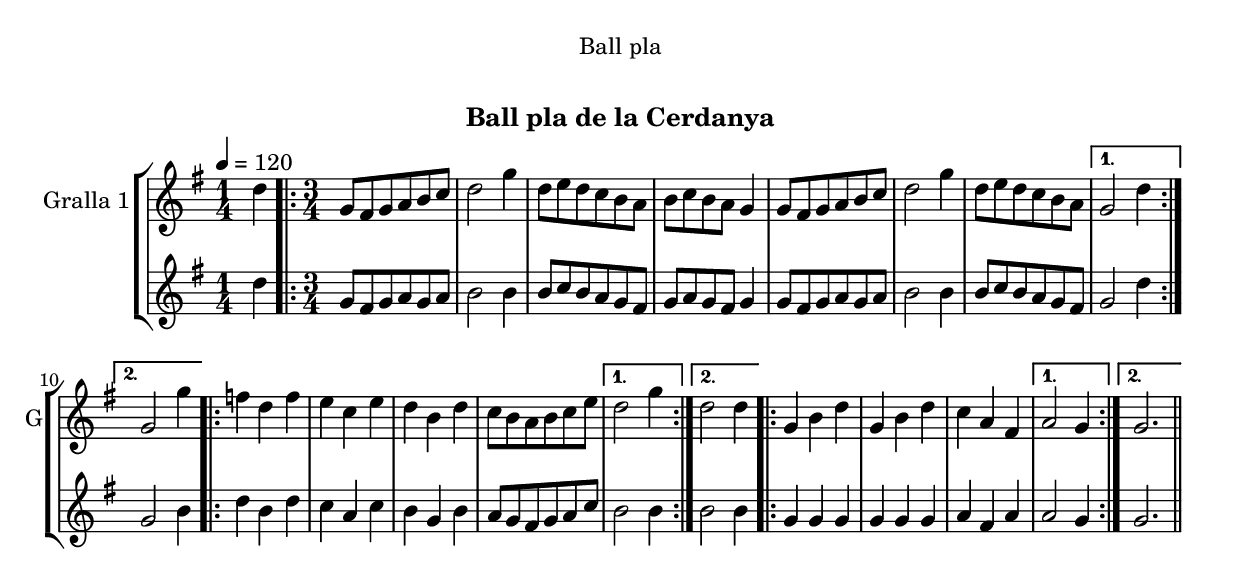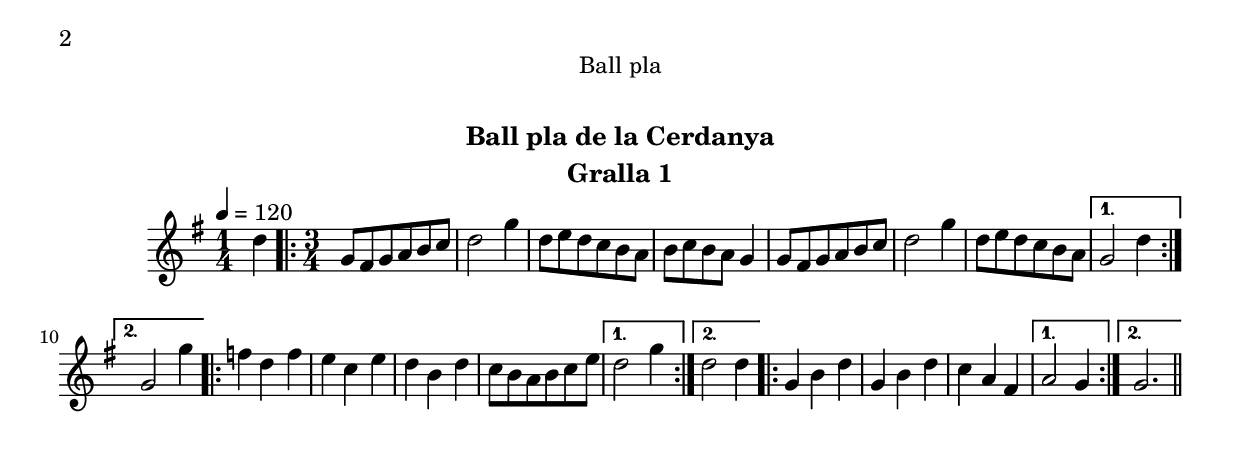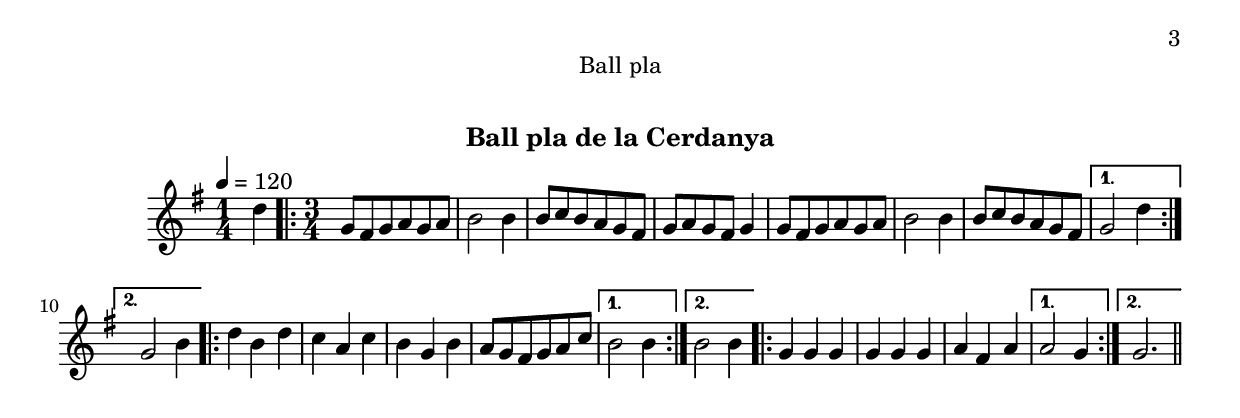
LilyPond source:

\version "2.22.1"

\header {
  dedication="Ball pla"
  title="  "
  subtitle="Ball pla de la Cerdanya"
  subsubtitle=""
  poet=""
  meter=""
  piece=""
  composer=""
  arranger=""
  opus=""
  instrument=""
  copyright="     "
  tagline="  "
}

liniaroAa =
\relative d''
{
  \tempo 4=120
  \clef treble
  \key g \major
  \time 1/4
  d4  |
  \time 3/4   \repeat volta 2 { g,8 fis g a b c  |
  d2 g4  |
  d8 e d c b a  |
  %05
  b8 c b a g4  |
  g8 fis g a b c  |
  d2 g4  |
  d8 e d c b a }
  \alternative { { g2 d'4 }
  %10
  { g,2 g'4 } }
  \repeat volta 2 { f4 d f  |
  e4 c e  |
  d4 b d  |
  c8 b a b c e }
  %15
  \alternative { { d2 g4 }
  { d2 d4 } }
  \repeat volta 2 { g,4 b d  |
  g,4 b d  |
  c4 a fis }
  %20
  \alternative { { a2 g4 }
  { g2. } } \bar "||"
}

liniaroAb =
\relative d''
{
  \tempo 4=120
  \clef treble
  \key g \major
  \time 1/4
  d4  |
  \time 3/4   \repeat volta 2 { g,8 fis g a g a  |
  b2 b4  |
  b8 c b a g fis  |
  %05
  g8 a g fis g4  |
  g8 fis g a g a  |
  b2 b4  |
  b8 c b a g fis }
  \alternative { { g2 d'4 }
  %10
  { g,2 b4 } }
  \repeat volta 2 { d4 b d  |
  c4 a c  |
  b4 g b  |
  a8 g fis g a c }
  %15
  \alternative { { b2 b4 }
  { b2 b4 } }
  \repeat volta 2 { g4 g g  |
  g4 g g  |
  a4 fis a }
  %20
  \alternative { { a2 g4 }
  { g2. } } \bar "||"
}

\bookpart {
  \score {
    \new StaffGroup {
      \override Score.RehearsalMark #'self-alignment-X = #LEFT
      <<
        \new Staff \with {instrumentName = #"Gralla 1" shortInstrumentName = #"G"} \liniaroAa
        \new Staff \with {instrumentName = #"" shortInstrumentName = #" "} \liniaroAb
      >>
    }
    \layout {}
  }
  \score { \unfoldRepeats
    \new StaffGroup {
      \override Score.RehearsalMark #'self-alignment-X = #LEFT
      <<
        \new Staff \with {instrumentName = #"Gralla 1" shortInstrumentName = #"G"} \liniaroAa
        \new Staff \with {instrumentName = #"" shortInstrumentName = #" "} \liniaroAb
      >>
    }
    \midi {}
  }
}

\bookpart {
  \header {instrument="Gralla 1"}
  \score {
    \new StaffGroup {
      \override Score.RehearsalMark #'self-alignment-X = #LEFT
      <<
        \new Staff \liniaroAa
      >>
    }
    \layout {}
  }
  \score { \unfoldRepeats
    \new StaffGroup {
      \override Score.RehearsalMark #'self-alignment-X = #LEFT
      <<
        \new Staff \liniaroAa
      >>
    }
    \midi {}
  }
}

\bookpart {
  \header {instrument=""}
  \score {
    \new StaffGroup {
      \override Score.RehearsalMark #'self-alignment-X = #LEFT
      <<
        \new Staff \liniaroAb
      >>
    }
    \layout {}
  }
  \score { \unfoldRepeats
    \new StaffGroup {
      \override Score.RehearsalMark #'self-alignment-X = #LEFT
      <<
        \new Staff \liniaroAb
      >>
    }
    \midi {}
  }
}

